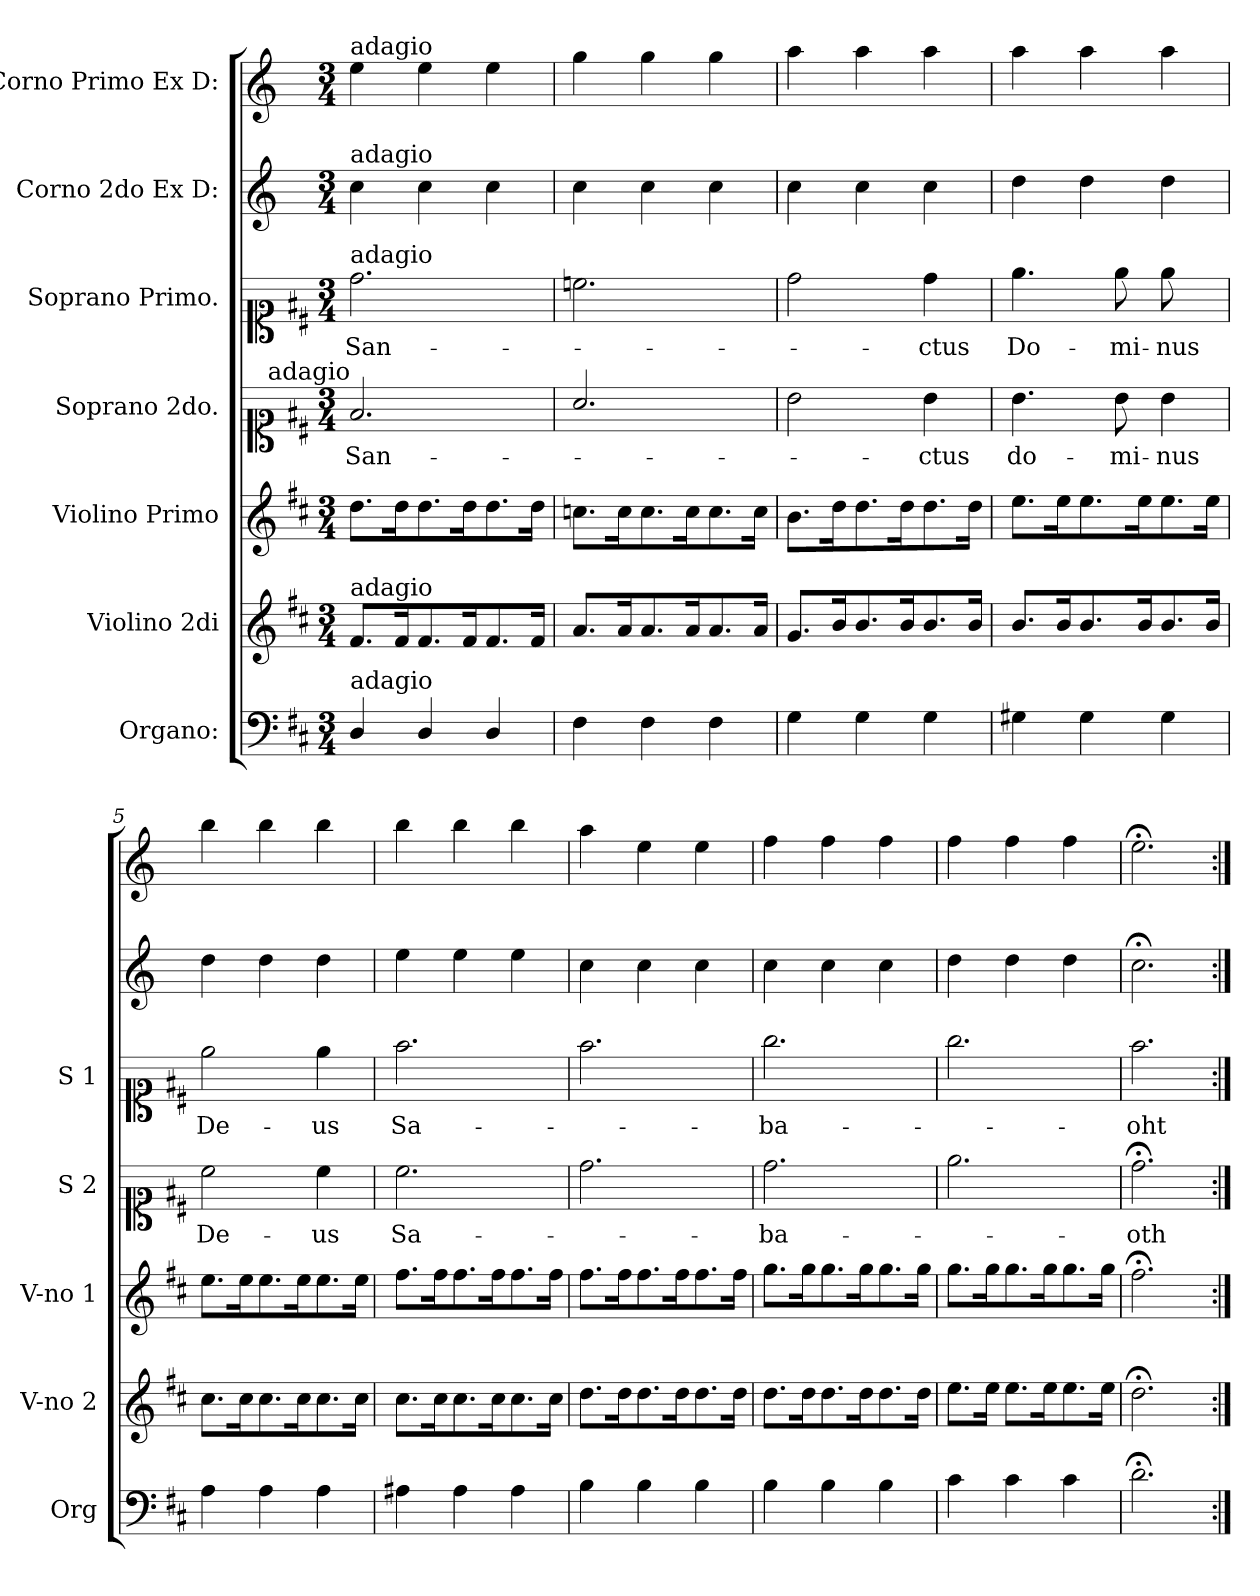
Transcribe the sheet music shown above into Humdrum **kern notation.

**kern	**kern	**kern	**kern	**text	**kern	**text	**kern	**kern
*part7	*part6	*part5	*part4	*part4	*part3	*part3	*part2	*part1
*staff7	*staff6	*staff5	*staff4	*staff4	*staff3	*staff3	*staff2	*staff1
*I"Organo:	*I"Violino 2di	*I"Violino Primo	*I"Soprano 2do.	*	*I"Soprano Primo.	*	*I"Corno 2do Ex D:	*I"Corno Primo Ex D:
*I'Org	*I'V-no 2	*I'V-no 1	*I'S 2	*	*I'S 1	*	*	*
*clefF4	*clefG2	*clefG2	*clefC1	*	*clefC1	*	*clefG2	*clefG2
*	*	*	*	*	*	*	*ITrd6c10	*ITrd6c10
*k[f#c#]	*k[f#c#]	*k[f#c#]	*k[f#c#]	*	*k[f#c#]	*	*k[f#c#]	*k[f#c#]
*M3/4	*M3/4	*M3/4	*M3/4	*	*M3/4	*	*M3/4	*M3/4
=1	=1	=1	=1	=1	=1	=1	=1	=1
!	!	!	!	!	!	!	!	!LO:TX:a:t=adagio
!	!	!	!	!	!	!	!LO:TX:a:t=adagio	!
!	!	!	!	!	!LO:TX:a:t=adagio	!	!	!
!	!	!	!LO:TX:a:rj:t=adagio	!	!	!	!	!
!	!LO:TX:a:t=adagio	!	!	!	!	!	!	!
!LO:TX:a:t=adagio	!	!	!	!	!	!	!	!
4D/	8.f#/L	8.dd\L	2.f#/	San-	2.dd\	San-	4d\	4f#\
.	16f#/K	16dd\K	.	.	.	.	.	.
4D/	8.f#/	8.dd\	.	.	.	.	4d\	4f#\
.	16f#/K	16dd\K	.	.	.	.	.	.
4D/	8.f#/	8.dd\	.	.	.	.	4d\	4f#\
.	16f#/Jk	16dd\Jk	.	.	.	.	.	.
=2	=2	=2	=2	=2	=2	=2	=2	=2
4F#\	8.a/L	8.ccn\L	2.a/	.	2.ccn\	.	4d\	4a\
.	16a/K	16cc\K	.	.	.	.	.	.
4F#\	8.a/	8.cc\	.	.	.	.	4d\	4a\
.	16a/K	16cc\K	.	.	.	.	.	.
4F#\	8.a/	8.cc\	.	.	.	.	4d\	4a\
.	16a/Jk	16cc\Jk	.	.	.	.	.	.
=3	=3	=3	=3	=3	=3	=3	=3	=3
4G\	8.g/L	8.b\L	2b\	.	2dd\	.	4d\	4b\
.	16b/K	16dd\K	.	.	.	.	.	.
4G\	8.b/	8.dd\	.	.	.	.	4d\	4b\
.	16b/K	16dd\K	.	.	.	.	.	.
4G\	8.b/	8.dd\	4b\	-ctus	4dd\	-ctus	4d\	4b\
.	16b/Jk	16dd\Jk	.	.	.	.	.	.
=4	=4	=4	=4	=4	=4	=4	=4	=4
4G#X\	8.b/L	8.ee\L	4.b\	do-	4.ee\	Do-	4e\	4b\
.	16b/K	16ee\K	.	.	.	.	.	.
4G#\	8.b/	8.ee\	.	.	.	.	4e\	4b\
.	.	.	8b\	-mi-	8ee\	-mi-	.	.
.	16b/K	16ee\K	.	.	.	.	.	.
!	!	!	!	!	!LO:N:vis=8	!	!	!
4G#\	8.b/	8.ee\	4b\	-nus	4ee\	-nus	4e\	4b\
.	16b/Jk	16ee\Jk	.	.	.	.	.	.
=5	=5	=5	=5	=5	=5	=5	=5	=5
4A\	8.cc#\L	8.ee\L	2cc#\	De-	2ee\	De-	4e\	4cc#\
.	16cc#\K	16ee\K	.	.	.	.	.	.
4A\	8.cc#\	8.ee\	.	.	.	.	4e\	4cc#\
.	16cc#\K	16ee\K	.	.	.	.	.	.
4A\	8.cc#\	8.ee\	4cc#\	-us	4ee\	-us	4e\	4cc#\
.	16cc#\Jk	16ee\Jk	.	.	.	.	.	.
=6	=6	=6	=6	=6	=6	=6	=6	=6
4A#X\	8.cc#\L	8.ff#\L	2.cc#\	Sa-	2.ff#\	Sa-	4f#\	4cc#\
.	16cc#\K	16ff#\K	.	.	.	.	.	.
4A#\	8.cc#\	8.ff#\	.	.	.	.	4f#\	4cc#\
.	16cc#\K	16ff#\K	.	.	.	.	.	.
4A#\	8.cc#\	8.ff#\	.	.	.	.	4f#\	4cc#\
.	16cc#\Jk	16ff#\Jk	.	.	.	.	.	.
=7	=7	=7	=7	=7	=7	=7	=7	=7
4B\	8.dd\L	8.ff#\L	2.dd\	.	2.ff#\	.	4d\	4b\
.	16dd\K	16ff#\K	.	.	.	.	.	.
4B\	8.dd\	8.ff#\	.	.	.	.	4d\	4f#\
.	16dd\K	16ff#\K	.	.	.	.	.	.
4B\	8.dd\	8.ff#\	.	.	.	.	4d\	4f#\
.	16dd\Jk	16ff#\Jk	.	.	.	.	.	.
=8	=8	=8	=8	=8	=8	=8	=8	=8
4B\	8.dd\L	8.gg\L	2.dd\	-ba-	2.gg\	-ba-	4d\	4g\
.	16dd\K	16gg\K	.	.	.	.	.	.
4B\	8.dd\	8.gg\	.	.	.	.	4d\	4g\
.	16dd\K	16gg\K	.	.	.	.	.	.
4B\	8.dd\	8.gg\	.	.	.	.	4d\	4g\
.	16dd\Jk	16gg\Jk	.	.	.	.	.	.
=9	=9	=9	=9	=9	=9	=9	=9	=9
4c#\	8.ee\L	8.gg\L	2.ee\	.	2.gg\	.	4e\	4g\
.	16ee\Jk	16gg\K	.	.	.	.	.	.
4c#\	8.ee\L	8.gg\	.	.	.	.	4e\	4g\
.	16ee\K	16gg\K	.	.	.	.	.	.
4c#\	8.ee\	8.gg\	.	.	.	.	4e\	4g\
.	16ee\Jk	16gg\Jk	.	.	.	.	.	.
=10	=10	=10	=10	=10	=10	=10	=10	=10
2.d;<\	2.dd;<\	2.ff#;<\	2.dd;<\	-oth	2.ff#\	-oht	2.d;<\	2.f#;<\
=:|!	=:|!	=:|!	=:|!	=:|!	=:|!	=:|!	=:|!	=:|!
*-	*-	*-	*-	*-	*-	*-	*-	*-
